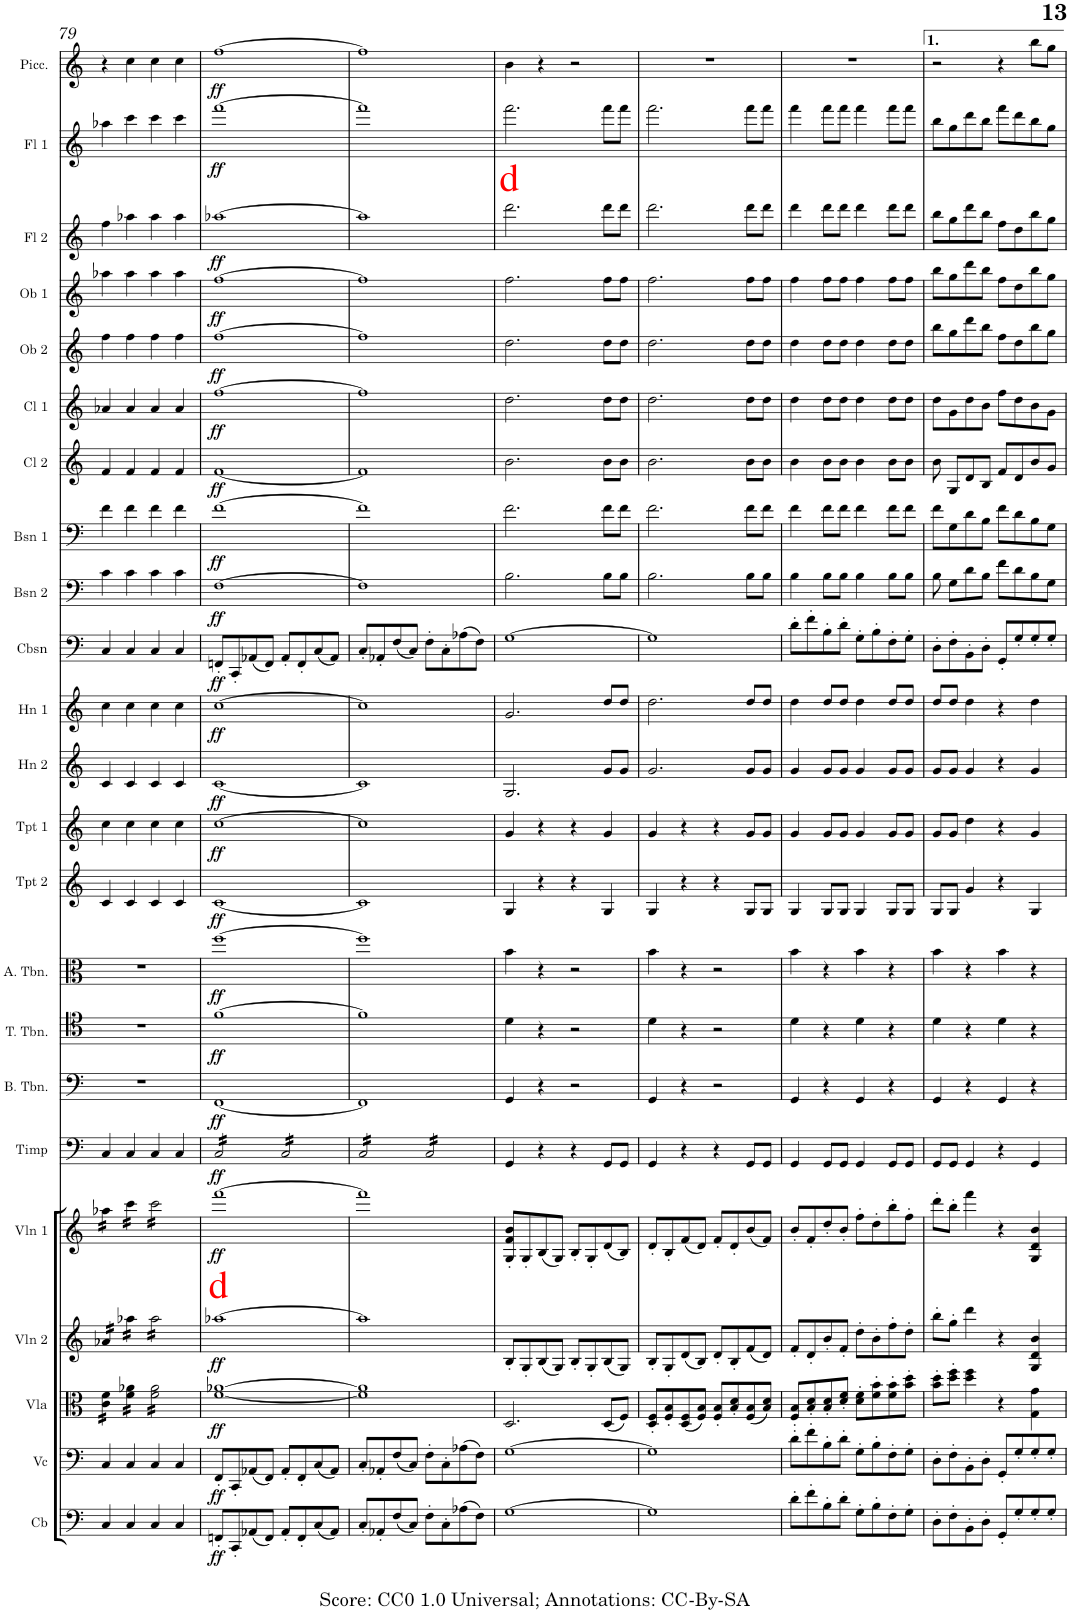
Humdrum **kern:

**kern	**dynam	**kern	**dynam	**kern	**dynam	**kern	**dynam	**kern	**text	**dynam	**kern	**dynam	**kern	**dynam	**kern	**dynam	**kern	**dynam	**kern	**dynam	**kern	**dynam	**kern	**dynam	**kern	**dynam	**kern	**dynam	**kern	**dynam	**kern	**dynam	**kern	**dynam	**kern	**dynam	**kern	**dynam	**kern	**dynam	**kern	**dynam	**kern	**text	**dynam	**kern	**dynam
*part23	*part23	*part22	*part22	*part21	*part21	*part20	*part20	*part19	*part19	*part19	*part18	*part18	*part17	*part17	*part16	*part16	*part15	*part15	*part14	*part14	*part13	*part13	*part12	*part12	*part11	*part11	*part10	*part10	*part9	*part9	*part8	*part8	*part7	*part7	*part6	*part6	*part5	*part5	*part4	*part4	*part3	*part3	*part2	*part2	*part2	*part1	*part1
*staff23	*staff23	*staff22	*staff22	*staff21	*staff21	*staff20	*staff20	*staff19	*staff19	*staff19	*staff18	*staff18	*staff17	*staff17	*staff16	*staff16	*staff15	*staff15	*staff14	*staff14	*staff13	*staff13	*staff12	*staff12	*staff11	*staff11	*staff10	*staff10	*staff9	*staff9	*staff8	*staff8	*staff7	*staff7	*staff6	*staff6	*staff5	*staff5	*staff4	*staff4	*staff3	*staff3	*staff2	*staff2	*staff2	*staff1	*staff1
*I"Contrabass	*	*I"Violoncello	*	*I"Viola	*	*I"Violin 2	*	*I"Violin 1	*	*	*I"Timpani	*	*I"Bass Trombone	*	*I"Tenor Trombone	*	*I"Alto Trombone	*	*I"C Trumpet 2	*	*I"C Trumpet 1	*	*I"C Horn 2	*	*I"C Horn 1	*	*I"Contrabassoon	*	*I"Bassoon 2	*	*I"Bassoon 1	*	*I"C Clarinet 2	*	*I"C Clarinet 1	*	*I"Oboe 2	*	*I"Oboe 1	*	*I"Flute 2	*	*I"Flute 1	*	*	*I"Piccolo	*
*I'Cb	*	*I'Vc	*	*I'Vla	*	*I'Vln 2	*	*I'Vln 1	*	*	*I'Timp	*	*I'B. Tbn.	*	*I'T. Tbn.	*	*I'A. Tbn.	*	*I'Tpt 2	*	*I'Tpt 1	*	*I'Hn 2	*	*I'Hn 1	*	*I'Cbsn	*	*I'Bsn 2	*	*I'Bsn 1	*	*I'Cl 2	*	*I'Cl 1	*	*I'Ob 2	*	*I'Ob 1	*	*I'Fl 2	*	*I'Fl 1	*	*	*I'Picc.	*
!!LO:PB:g=z
*clefF4	*	*clefF4	*	*clefC3	*	*clefG2	*	*clefG2	*	*	*clefF4	*	*clefF4	*	*clefC4	*	*clefC3	*	*clefG2	*	*clefG2	*	*clefG2	*	*clefG2	*	*clefF4	*	*clefF4	*	*clefF4	*	*clefG2	*	*clefG2	*	*clefG2	*	*clefG2	*	*clefG2	*	*clefG2	*	*	*clefG2	*
*Trd7c12	*	*	*	*	*	*	*	*	*	*	*	*	*	*	*	*	*	*	*	*	*	*	*Trd7c12	*	*Trd7c12	*	*Trd7c12	*	*	*	*	*	*Trd1c2	*	*Trd1c2	*	*	*	*	*	*	*	*	*	*	*Trd-7c-12	*
*k[]	*	*k[]	*	*k[]	*	*k[]	*	*k[]	*	*	*k[]	*	*k[]	*	*k[]	*	*k[]	*	*k[]	*	*k[]	*	*k[]	*	*k[]	*	*k[]	*	*k[]	*	*k[]	*	*k[]	*	*k[]	*	*k[]	*	*k[]	*	*k[]	*	*k[]	*	*	*k[]	*
*M4/4	*	*M4/4	*	*M4/4	*	*M4/4	*	*M4/4	*	*	*M4/4	*	*M4/4	*	*M4/4	*	*M4/4	*	*M4/4	*	*M4/4	*	*M4/4	*	*M4/4	*	*M4/4	*	*M4/4	*	*M4/4	*	*M4/4	*	*M4/4	*	*M4/4	*	*M4/4	*	*M4/4	*	*M4/4	*	*	*M4/4	*
*met(c)	*	*met(c)	*	*met(c)	*	*met(c)	*	*met(c)	*	*	*met(c)	*	*met(c)	*	*met(c)	*	*met(c)	*	*met(c)	*	*met(c)	*	*met(c)	*	*met(c)	*	*met(c)	*	*met(c)	*	*met(c)	*	*met(c)	*	*met(c)	*	*met(c)	*	*met(c)	*	*met(c)	*	*met(c)	*	*	*met(c)	*
=79	=79	=79	=79	=79	=79	=79	=79	=79	=79	=79	=79	=79	=79	=79	=79	=79	=79	=79	=79	=79	=79	=79	=79	=79	=79	=79	=79	=79	=79	=79	=79	=79	=79	=79	=79	=79	=79	=79	=79	=79	=79	=79	=79	=79	=79	=79	=79
*	*	*	*	*tremolo	*	*	*	*	*	*	*	*	*	*	*	*	*	*	*	*	*	*	*	*	*	*	*	*	*	*	*	*	*	*	*	*	*	*	*	*	*	*	*	*	*	*	*
*	*	*	*	*	*	*tremolo	*	*	*	*	*	*	*	*	*	*	*	*	*	*	*	*	*	*	*	*	*	*	*	*	*	*	*	*	*	*	*	*	*	*	*	*	*	*	*	*	*
*	*	*	*	*	*	*	*	*tremolo	*	*	*	*	*	*	*	*	*	*	*	*	*	*	*	*	*	*	*	*	*	*	*	*	*	*	*	*	*	*	*	*	*	*	*	*	*	*	*
4C/	.	4C/	.	16c\ 16f\LL	.	16a-X/LL	.	16aa-X\LL	.	.	4C/	.	1r	.	1r	.	1r	.	4c/	.	4cc\	.	4c/	.	4cc\	.	4C/	.	4c\	.	4f\	.	4f/	.	4a-X/	.	4ff\	.	4aa-X\	.	4ff\	.	4aa-X\	.	.	4r	.
.	.	.	.	16c\ 16f\	.	16a-X/	.	16aa-X\	.	.	.	.	.	.	.	.	.	.	.	.	.	.	.	.	.	.	.	.	.	.	.	.	.	.	.	.	.	.	.	.	.	.	.	.	.	.	.
.	.	.	.	16c\ 16f\	.	16a-X/	.	16aa-X\	.	.	.	.	.	.	.	.	.	.	.	.	.	.	.	.	.	.	.	.	.	.	.	.	.	.	.	.	.	.	.	.	.	.	.	.	.	.	.
.	.	.	.	16c\ 16f\JJ	.	16a-X/JJ	.	16aa-X\JJ	.	.	.	.	.	.	.	.	.	.	.	.	.	.	.	.	.	.	.	.	.	.	.	.	.	.	.	.	.	.	.	.	.	.	.	.	.	.	.
4C/	.	4C/	.	16f\ 16a-X\LL	.	16aa-X\LL	.	16ccc\LL	.	.	4C/	.	.	.	.	.	.	.	4c/	.	4cc\	.	4c/	.	4cc\	.	4C/	.	4c\	.	4f\	.	4f/	.	4a-/	.	4ff\	.	4aa-\	.	4aa-X\	.	4ccc\	.	.	4cc\	.
.	.	.	.	16f\ 16a-X\	.	16aa-X\	.	16ccc\	.	.	.	.	.	.	.	.	.	.	.	.	.	.	.	.	.	.	.	.	.	.	.	.	.	.	.	.	.	.	.	.	.	.	.	.	.	.	.
.	.	.	.	16f\ 16a-X\	.	16aa-X\	.	16ccc\	.	.	.	.	.	.	.	.	.	.	.	.	.	.	.	.	.	.	.	.	.	.	.	.	.	.	.	.	.	.	.	.	.	.	.	.	.	.	.
.	.	.	.	16f\ 16a-X\JJ	.	16aa-X\JJ	.	16ccc\JJ	.	.	.	.	.	.	.	.	.	.	.	.	.	.	.	.	.	.	.	.	.	.	.	.	.	.	.	.	.	.	.	.	.	.	.	.	.	.	.
4C/	.	4C/	.	16f\ 16a-\LL	.	16aa-\LL	.	16ccc\LL	.	.	4C/	.	.	.	.	.	.	.	4c/	.	4cc\	.	4c/	.	4cc\	.	4C/	.	4c\	.	4f\	.	4f/	.	4a-/	.	4ff\	.	4aa-\	.	4aa-\	.	4ccc\	.	.	4cc\	.
.	.	.	.	16f\ 16a-\	.	16aa-\	.	16ccc\	.	.	.	.	.	.	.	.	.	.	.	.	.	.	.	.	.	.	.	.	.	.	.	.	.	.	.	.	.	.	.	.	.	.	.	.	.	.	.
.	.	.	.	16f\ 16a-\	.	16aa-\	.	16ccc\	.	.	.	.	.	.	.	.	.	.	.	.	.	.	.	.	.	.	.	.	.	.	.	.	.	.	.	.	.	.	.	.	.	.	.	.	.	.	.
.	.	.	.	16f\ 16a-\	.	16aa-\	.	16ccc\	.	.	.	.	.	.	.	.	.	.	.	.	.	.	.	.	.	.	.	.	.	.	.	.	.	.	.	.	.	.	.	.	.	.	.	.	.	.	.
4C/	.	4C/	.	16f\ 16a-\	.	16aa-\	.	16ccc\	.	.	4C/	.	.	.	.	.	.	.	4c/	.	4cc\	.	4c/	.	4cc\	.	4C/	.	4c\	.	4f\	.	4f/	.	4a-/	.	4ff\	.	4aa-\	.	4aa-\	.	4ccc\	.	.	4cc\	.
.	.	.	.	16f\ 16a-\	.	16aa-\	.	16ccc\	.	.	.	.	.	.	.	.	.	.	.	.	.	.	.	.	.	.	.	.	.	.	.	.	.	.	.	.	.	.	.	.	.	.	.	.	.	.	.
.	.	.	.	16f\ 16a-\	.	16aa-\	.	16ccc\	.	.	.	.	.	.	.	.	.	.	.	.	.	.	.	.	.	.	.	.	.	.	.	.	.	.	.	.	.	.	.	.	.	.	.	.	.	.	.
.	.	.	.	16f\ 16a-\JJ	.	16aa-\JJ	.	16ccc\JJ	.	.	.	.	.	.	.	.	.	.	.	.	.	.	.	.	.	.	.	.	.	.	.	.	.	.	.	.	.	.	.	.	.	.	.	.	.	.	.
*	*	*	*	*	*	*	*	*Xtremolo	*	*	*	*	*	*	*	*	*	*	*	*	*	*	*	*	*	*	*	*	*	*	*	*	*	*	*	*	*	*	*	*	*	*	*	*	*	*	*
*	*	*	*	*	*	*Xtremolo	*	*	*	*	*	*	*	*	*	*	*	*	*	*	*	*	*	*	*	*	*	*	*	*	*	*	*	*	*	*	*	*	*	*	*	*	*	*	*	*	*
*	*	*	*	*Xtremolo	*	*	*	*	*	*	*	*	*	*	*	*	*	*	*	*	*	*	*	*	*	*	*	*	*	*	*	*	*	*	*	*	*	*	*	*	*	*	*	*	*	*	*
=80	=80	=80	=80	=80	=80	=80	=80	=80	=80	=80	=80	=80	=80	=80	=80	=80	=80	=80	=80	=80	=80	=80	=80	=80	=80	=80	=80	=80	=80	=80	=80	=80	=80	=80	=80	=80	=80	=80	=80	=80	=80	=80	=80	=80	=80	=80	=80
!	!LO:DY:b	!	!LO:DY:b	!	!LO:DY:b	!	!LO:DY:b	!	!LO:LY:b:color=#FF0000	!LO:DY:b	!	!LO:DY:b	!	!LO:DY:b	!	!LO:DY:b	!	!LO:DY:b	!	!LO:DY:b	!	!LO:DY:b	!	!LO:DY:b	!	!LO:DY:b	!	!LO:DY:b	!	!LO:DY:b	!	!LO:DY:b	!	!LO:DY:b	!	!LO:DY:b	!	!LO:DY:b	!	!LO:DY:b	!	!LO:DY:b	!	!	!LO:DY:b	!	!LO:DY:b
*	*	*	*	*	*	*	*	*	*	*	*tremolo	*	*	*	*	*	*	*	*	*	*	*	*	*	*	*	*	*	*	*	*	*	*	*	*	*	*	*	*	*	*	*	*	*	*	*	*
8FFn'/L	ff	8FF'/L	ff	[1f [1a-X	ff	[1aa-X	ff	[1fff	d	ff	16C/LL	ff	[1FF	ff	[1f	ff	[1ff	ff	[1c	ff	[1cc	ff	[1c	ff	[1cc	ff	8FFn'/L	ff	[1F	ff	[1f	ff	[1f	ff	[1ff	ff	[1ff	ff	[1ff	ff	[1aa-X	ff	[1fff	.	ff	[1ff	ff
.	.	.	.	.	.	.	.	.	.	.	16C/	.	.	.	.	.	.	.	.	.	.	.	.	.	.	.	.	.	.	.	.	.	.	.	.	.	.	.	.	.	.	.	.	.	.	.	.
8CC'/	.	8CC'/	.	.	.	.	.	.	.	.	16C/	.	.	.	.	.	.	.	.	.	.	.	.	.	.	.	8CC'/	.	.	.	.	.	.	.	.	.	.	.	.	.	.	.	.	.	.	.	.
.	.	.	.	.	.	.	.	.	.	.	16C/	.	.	.	.	.	.	.	.	.	.	.	.	.	.	.	.	.	.	.	.	.	.	.	.	.	.	.	.	.	.	.	.	.	.	.	.
(8AA-X/	.	(8AA-X/	.	.	.	.	.	.	.	.	16C/	.	.	.	.	.	.	.	.	.	.	.	.	.	.	.	(8AA-X/	.	.	.	.	.	.	.	.	.	.	.	.	.	.	.	.	.	.	.	.
.	.	.	.	.	.	.	.	.	.	.	16C/	.	.	.	.	.	.	.	.	.	.	.	.	.	.	.	.	.	.	.	.	.	.	.	.	.	.	.	.	.	.	.	.	.	.	.	.
8FF/J)	.	8FF/J)	.	.	.	.	.	.	.	.	16C/	.	.	.	.	.	.	.	.	.	.	.	.	.	.	.	8FF/J)	.	.	.	.	.	.	.	.	.	.	.	.	.	.	.	.	.	.	.	.
.	.	.	.	.	.	.	.	.	.	.	16C/JJ	.	.	.	.	.	.	.	.	.	.	.	.	.	.	.	.	.	.	.	.	.	.	.	.	.	.	.	.	.	.	.	.	.	.	.	.
8AA-'/L	.	8AA-'/L	.	.	.	.	.	.	.	.	16C/LL	.	.	.	.	.	.	.	.	.	.	.	.	.	.	.	8AA-'/L	.	.	.	.	.	.	.	.	.	.	.	.	.	.	.	.	.	.	.	.
.	.	.	.	.	.	.	.	.	.	.	16C/	.	.	.	.	.	.	.	.	.	.	.	.	.	.	.	.	.	.	.	.	.	.	.	.	.	.	.	.	.	.	.	.	.	.	.	.
8FF'/	.	8FF'/	.	.	.	.	.	.	.	.	16C/	.	.	.	.	.	.	.	.	.	.	.	.	.	.	.	8FF'/	.	.	.	.	.	.	.	.	.	.	.	.	.	.	.	.	.	.	.	.
.	.	.	.	.	.	.	.	.	.	.	16C/	.	.	.	.	.	.	.	.	.	.	.	.	.	.	.	.	.	.	.	.	.	.	.	.	.	.	.	.	.	.	.	.	.	.	.	.
(8C/	.	(8C/	.	.	.	.	.	.	.	.	16C/	.	.	.	.	.	.	.	.	.	.	.	.	.	.	.	(8C/	.	.	.	.	.	.	.	.	.	.	.	.	.	.	.	.	.	.	.	.
.	.	.	.	.	.	.	.	.	.	.	16C/	.	.	.	.	.	.	.	.	.	.	.	.	.	.	.	.	.	.	.	.	.	.	.	.	.	.	.	.	.	.	.	.	.	.	.	.
8AA-/J)	.	8AA-/J)	.	.	.	.	.	.	.	.	16C/	.	.	.	.	.	.	.	.	.	.	.	.	.	.	.	8AA-/J)	.	.	.	.	.	.	.	.	.	.	.	.	.	.	.	.	.	.	.	.
.	.	.	.	.	.	.	.	.	.	.	16C/JJ	.	.	.	.	.	.	.	.	.	.	.	.	.	.	.	.	.	.	.	.	.	.	.	.	.	.	.	.	.	.	.	.	.	.	.	.
=81	=81	=81	=81	=81	=81	=81	=81	=81	=81	=81	=81	=81	=81	=81	=81	=81	=81	=81	=81	=81	=81	=81	=81	=81	=81	=81	=81	=81	=81	=81	=81	=81	=81	=81	=81	=81	=81	=81	=81	=81	=81	=81	=81	=81	=81	=81	=81
8C'/L	.	8C'/L	.	1f] 1a-]	.	1aa-]	.	1fff]	.	.	16C/LL	.	1FF]	.	1f]	.	1ff]	.	1c]	.	1cc]	.	1c]	.	1cc]	.	8C'/L	.	1F]	.	1f]	.	1f]	.	1ff]	.	1ff]	.	1ff]	.	1aa-]	.	1fff]	.	.	1ff]	.
.	.	.	.	.	.	.	.	.	.	.	16C/	.	.	.	.	.	.	.	.	.	.	.	.	.	.	.	.	.	.	.	.	.	.	.	.	.	.	.	.	.	.	.	.	.	.	.	.
8AA-X'/	.	8AA-X'/	.	.	.	.	.	.	.	.	16C/	.	.	.	.	.	.	.	.	.	.	.	.	.	.	.	8AA-X'/	.	.	.	.	.	.	.	.	.	.	.	.	.	.	.	.	.	.	.	.
.	.	.	.	.	.	.	.	.	.	.	16C/	.	.	.	.	.	.	.	.	.	.	.	.	.	.	.	.	.	.	.	.	.	.	.	.	.	.	.	.	.	.	.	.	.	.	.	.
(8F/	.	(8F/	.	.	.	.	.	.	.	.	16C/	.	.	.	.	.	.	.	.	.	.	.	.	.	.	.	(8F/	.	.	.	.	.	.	.	.	.	.	.	.	.	.	.	.	.	.	.	.
.	.	.	.	.	.	.	.	.	.	.	16C/	.	.	.	.	.	.	.	.	.	.	.	.	.	.	.	.	.	.	.	.	.	.	.	.	.	.	.	.	.	.	.	.	.	.	.	.
8C/J)	.	8C/J)	.	.	.	.	.	.	.	.	16C/	.	.	.	.	.	.	.	.	.	.	.	.	.	.	.	8C/J)	.	.	.	.	.	.	.	.	.	.	.	.	.	.	.	.	.	.	.	.
.	.	.	.	.	.	.	.	.	.	.	16C/JJ	.	.	.	.	.	.	.	.	.	.	.	.	.	.	.	.	.	.	.	.	.	.	.	.	.	.	.	.	.	.	.	.	.	.	.	.
8F'\L	.	8F'\L	.	.	.	.	.	.	.	.	16C/LL	.	.	.	.	.	.	.	.	.	.	.	.	.	.	.	8F'\L	.	.	.	.	.	.	.	.	.	.	.	.	.	.	.	.	.	.	.	.
.	.	.	.	.	.	.	.	.	.	.	16C/	.	.	.	.	.	.	.	.	.	.	.	.	.	.	.	.	.	.	.	.	.	.	.	.	.	.	.	.	.	.	.	.	.	.	.	.
8C'\	.	8C'\	.	.	.	.	.	.	.	.	16C/	.	.	.	.	.	.	.	.	.	.	.	.	.	.	.	8C'\	.	.	.	.	.	.	.	.	.	.	.	.	.	.	.	.	.	.	.	.
.	.	.	.	.	.	.	.	.	.	.	16C/	.	.	.	.	.	.	.	.	.	.	.	.	.	.	.	.	.	.	.	.	.	.	.	.	.	.	.	.	.	.	.	.	.	.	.	.
(8A-X\	.	(8A-X\	.	.	.	.	.	.	.	.	16C/	.	.	.	.	.	.	.	.	.	.	.	.	.	.	.	(8A-X\	.	.	.	.	.	.	.	.	.	.	.	.	.	.	.	.	.	.	.	.
.	.	.	.	.	.	.	.	.	.	.	16C/	.	.	.	.	.	.	.	.	.	.	.	.	.	.	.	.	.	.	.	.	.	.	.	.	.	.	.	.	.	.	.	.	.	.	.	.
8F\J)	.	8F\J)	.	.	.	.	.	.	.	.	16C/	.	.	.	.	.	.	.	.	.	.	.	.	.	.	.	8F\J)	.	.	.	.	.	.	.	.	.	.	.	.	.	.	.	.	.	.	.	.
.	.	.	.	.	.	.	.	.	.	.	16C/JJ	.	.	.	.	.	.	.	.	.	.	.	.	.	.	.	.	.	.	.	.	.	.	.	.	.	.	.	.	.	.	.	.	.	.	.	.
*	*	*	*	*	*	*	*	*	*	*	*Xtremolo	*	*	*	*	*	*	*	*	*	*	*	*	*	*	*	*	*	*	*	*	*	*	*	*	*	*	*	*	*	*	*	*	*	*	*	*
=82	=82	=82	=82	=82	=82	=82	=82	=82	=82	=82	=82	=82	=82	=82	=82	=82	=82	=82	=82	=82	=82	=82	=82	=82	=82	=82	=82	=82	=82	=82	=82	=82	=82	=82	=82	=82	=82	=82	=82	=82	=82	=82	=82	=82	=82	=82	=82
!	!	!	!	!	!	!	!	!	!	!	!	!	!	!	!	!	!	!	!	!	!	!	!	!	!	!	!	!	!	!	!	!	!	!	!	!	!	!	!	!	!	!	!	!LO:LY:b:color=#FF0000	!	!	!
[1G	.	[1G	.	2.D/	.	8B'/L	.	8G/' 8f/' 8b/'L	.	.	4GG/	.	4GG/	.	4d\	.	4b\	.	4G/	.	4g/	.	2.G/	.	2.g/	.	[1G	.	2.B\	.	2.f\	.	2.b\	.	2.dd\	.	2.dd\	.	2.ff\	.	2.ddd\	.	2.fff\	d	.	4b\	.
.	.	.	.	.	.	8G'/	.	8G'/	.	.	.	.	.	.	.	.	.	.	.	.	.	.	.	.	.	.	.	.	.	.	.	.	.	.	.	.	.	.	.	.	.	.	.	.	.	.	.
.	.	.	.	.	.	(8B/	.	(8B/	.	.	4r	.	4r	.	4r	.	4r	.	4r	.	4r	.	.	.	.	.	.	.	.	.	.	.	.	.	.	.	.	.	.	.	.	.	.	.	.	4r	.
.	.	.	.	.	.	8G/J)	.	8G/J)	.	.	.	.	.	.	.	.	.	.	.	.	.	.	.	.	.	.	.	.	.	.	.	.	.	.	.	.	.	.	.	.	.	.	.	.	.	.	.
.	.	.	.	.	.	8B'/L	.	8B'/L	.	.	4r	.	2r	.	2r	.	2r	.	4r	.	4r	.	.	.	.	.	.	.	.	.	.	.	.	.	.	.	.	.	.	.	.	.	.	.	.	2r	.
.	.	.	.	.	.	8G'/	.	8G'/	.	.	.	.	.	.	.	.	.	.	.	.	.	.	.	.	.	.	.	.	.	.	.	.	.	.	.	.	.	.	.	.	.	.	.	.	.	.	.
.	.	.	.	(8D/L	.	(8B/	.	(8d/	.	.	8GG/L	.	.	.	.	.	.	.	4G/	.	4g/	.	8g/L	.	8dd/L	.	.	.	8B\L	.	8f\L	.	8b\L	.	8dd\L	.	8dd\L	.	8ff\L	.	8ddd\L	.	8fff\L	.	.	.	.
.	.	.	.	8F/J)	.	8G/J)	.	8B/J)	.	.	8GG/J	.	.	.	.	.	.	.	.	.	.	.	8g/J	.	8dd/J	.	.	.	8B\J	.	8f\J	.	8b\J	.	8dd\J	.	8dd\J	.	8ff\J	.	8ddd\J	.	8fff\J	.	.	.	.
=83	=83	=83	=83	=83	=83	=83	=83	=83	=83	=83	=83	=83	=83	=83	=83	=83	=83	=83	=83	=83	=83	=83	=83	=83	=83	=83	=83	=83	=83	=83	=83	=83	=83	=83	=83	=83	=83	=83	=83	=83	=83	=83	=83	=83	=83	=83	=83
1G]	.	1G]	.	8D/' 8F/'L	.	8B'/L	.	8d'/L	.	.	4GG/	.	4GG/	.	4d\	.	4b\	.	4G/	.	4g/	.	2.g/	.	2.dd\	.	1G]	.	2.B\	.	2.f\	.	2.b\	.	2.dd\	.	2.dd\	.	2.ff\	.	2.ddd\	.	2.fff\	.	.	1r	.
.	.	.	.	8F/' 8B/'	.	8G'/	.	8B'/	.	.	.	.	.	.	.	.	.	.	.	.	.	.	.	.	.	.	.	.	.	.	.	.	.	.	.	.	.	.	.	.	.	.	.	.	.	.	.
.	.	.	.	(8D/ 8F/	.	(8d/	.	(8f/	.	.	4r	.	4r	.	4r	.	4r	.	4r	.	4r	.	.	.	.	.	.	.	.	.	.	.	.	.	.	.	.	.	.	.	.	.	.	.	.	.	.
.	.	.	.	8F/ 8B/J)	.	8B/J)	.	8d/J)	.	.	.	.	.	.	.	.	.	.	.	.	.	.	.	.	.	.	.	.	.	.	.	.	.	.	.	.	.	.	.	.	.	.	.	.	.	.	.
.	.	.	.	8F/' 8B/'L	.	8d'/L	.	8f'/L	.	.	4r	.	2r	.	2r	.	2r	.	4r	.	4r	.	.	.	.	.	.	.	.	.	.	.	.	.	.	.	.	.	.	.	.	.	.	.	.	.	.
.	.	.	.	8B/' 8d/'	.	8B'/	.	8d'/	.	.	.	.	.	.	.	.	.	.	.	.	.	.	.	.	.	.	.	.	.	.	.	.	.	.	.	.	.	.	.	.	.	.	.	.	.	.	.
.	.	.	.	(8F/ 8B/	.	(8f/	.	(8b/	.	.	8GG/L	.	.	.	.	.	.	.	8G/L	.	8g/L	.	8g/L	.	8dd/L	.	.	.	8B\L	.	8f\L	.	8b\L	.	8dd\L	.	8dd\L	.	8ff\L	.	8ddd\L	.	8fff\L	.	.	.	.
.	.	.	.	8B/ 8d/J)	.	8d/J)	.	8f/J)	.	.	8GG/J	.	.	.	.	.	.	.	8G/J	.	8g/J	.	8g/J	.	8dd/J	.	.	.	8B\J	.	8f\J	.	8b\J	.	8dd\J	.	8dd\J	.	8ff\J	.	8ddd\J	.	8fff\J	.	.	.	.
=84	=84	=84	=84	=84	=84	=84	=84	=84	=84	=84	=84	=84	=84	=84	=84	=84	=84	=84	=84	=84	=84	=84	=84	=84	=84	=84	=84	=84	=84	=84	=84	=84	=84	=84	=84	=84	=84	=84	=84	=84	=84	=84	=84	=84	=84	=84	=84
8d'\L	.	8d'\L	.	8F/' 8B/'L	.	8f'/L	.	8b'/L	.	.	4GG/	.	4GG/	.	4d\	.	4b\	.	4G/	.	4g/	.	4g/	.	4dd\	.	8d'\L	.	4B\	.	4f\	.	4b\	.	4dd\	.	4dd\	.	4ff\	.	4ddd\	.	4fff\	.	.	1r	.
8f'\	.	8f'\	.	8B/' 8d/'	.	8d'/	.	8f'/	.	.	.	.	.	.	.	.	.	.	.	.	.	.	.	.	.	.	8f'\	.	.	.	.	.	.	.	.	.	.	.	.	.	.	.	.	.	.	.	.
8B'\	.	8B'\	.	8B/' 8d/'	.	8b'/	.	8dd'/	.	.	8GG/L	.	4r	.	4r	.	4r	.	8G/L	.	8g/L	.	8g/L	.	8dd/L	.	8B'\	.	8B\L	.	8f\L	.	8b\L	.	8dd\L	.	8dd\L	.	8ff\L	.	8ddd\L	.	8fff\L	.	.	.	.
8d'\J	.	8d'\J	.	8d/' 8f/'J	.	8f'/J	.	8b'/J	.	.	8GG/J	.	.	.	.	.	.	.	8G/J	.	8g/J	.	8g/J	.	8dd/J	.	8d'\J	.	8B\J	.	8f\J	.	8b\J	.	8dd\J	.	8dd\J	.	8ff\J	.	8ddd\J	.	8fff\J	.	.	.	.
8G'\L	.	8G'\L	.	8d\' 8f\'L	.	8dd'\L	.	8ff'\L	.	.	4GG/	.	4GG/	.	4d\	.	4b\	.	4G/	.	4g/	.	4g/	.	4dd\	.	8G'\L	.	4B\	.	4f\	.	4b\	.	4dd\	.	4dd\	.	4ff\	.	4ddd\	.	4fff\	.	.	.	.
8B'\	.	8B'\	.	8f\' 8b\'	.	8b'\	.	8dd'\	.	.	.	.	.	.	.	.	.	.	.	.	.	.	.	.	.	.	8B'\	.	.	.	.	.	.	.	.	.	.	.	.	.	.	.	.	.	.	.	.
8F'\	.	8F'\	.	8f\' 8b\'	.	8ff'\	.	8bb'\	.	.	8GG/L	.	4r	.	4r	.	4r	.	8G/L	.	8g/L	.	8g/L	.	8dd/L	.	8F'\	.	8B\L	.	8f\L	.	8b\L	.	8dd\L	.	8dd\L	.	8ff\L	.	8ddd\L	.	8fff\L	.	.	.	.
8G'\J	.	8G'\J	.	8b\' 8dd\'J	.	8dd'\J	.	8ff'\J	.	.	8GG/J	.	.	.	.	.	.	.	8G/J	.	8g/J	.	8g/J	.	8dd/J	.	8G'\J	.	8B\J	.	8f\J	.	8b\J	.	8dd\J	.	8dd\J	.	8ff\J	.	8ddd\J	.	8fff\J	.	.	.	.
=85	=85	=85	=85	=85	=85	=85	=85	=85	=85	=85	=85	=85	=85	=85	=85	=85	=85	=85	=85	=85	=85	=85	=85	=85	=85	=85	=85	=85	=85	=85	=85	=85	=85	=85	=85	=85	=85	=85	=85	=85	=85	=85	=85	=85	=85	=85	=85
8D'\L	.	8D'\L	.	8b\' 8dd\'L	.	8bb'\L	.	8ddd'\L	.	.	8GG/L	.	4GG/	.	4d\	.	4b\	.	8G/L	.	8g/L	.	8g/L	.	8dd/L	.	8D'\L	.	8B\	.	8f\L	.	8b\	.	8dd\L	.	8bb\L	.	8bb\L	.	8bb\L	.	8bb\L	.	.	2r	.
8F'\	.	8F'\	.	8dd\' 8ff\'J	.	8gg'\J	.	8bb'\J	.	.	8GG/J	.	.	.	.	.	.	.	8G/J	.	8g/J	.	8g/J	.	8dd/J	.	8F'\	.	8G\L	.	8G\	.	8G/L	.	8g\	.	8gg\	.	8gg\	.	8gg\	.	8gg\	.	.	.	.
8BB'\	.	8BB'\	.	4dd\ 4ff\	.	4ddd\	.	4fff\	.	.	4GG/	.	4r	.	4r	.	4r	.	4g/	.	4dd\	.	4g/	.	4dd\	.	8BB'\	.	8d\	.	8d\	.	8d/	.	8dd\	.	8ddd\	.	8ddd\	.	8ddd\	.	8ddd\	.	.	.	.
8D'\J	.	8D'\J	.	.	.	.	.	.	.	.	.	.	.	.	.	.	.	.	.	.	.	.	.	.	.	.	8D'\J	.	8B\J	.	8B\J	.	8B/J	.	8b\J	.	8bb\J	.	8bb\J	.	8bb\J	.	8bb\J	.	.	.	.
8GG'/L	.	8GG'/L	.	4r	.	4r	.	4r	.	.	4r	.	4GG/	.	4d\	.	4b\	.	4r	.	4r	.	4r	.	4r	.	8GG'/L	.	8f\L	.	8f\L	.	8f/L	.	8ff\L	.	8ff\L	.	8ff\L	.	8ff\L	.	8fff\L	.	.	4r	.
8G'/	.	8G'/	.	.	.	.	.	.	.	.	.	.	.	.	.	.	.	.	.	.	.	.	.	.	.	.	8G'/	.	8d\	.	8d\	.	8d/	.	8dd\	.	8dd\	.	8dd\	.	8dd\	.	8ddd\	.	.	.	.
8G'/	.	8G'/	.	4G\ 4g\	.	4G/ 4d/ 4b/	.	4G/ 4d/ 4b/	.	.	4GG/	.	4r	.	4r	.	4r	.	4G/	.	4g/	.	4g/	.	4dd\	.	8G'/	.	8B\	.	8B\	.	8b/	.	8b\	.	8bb\	.	8bb\	.	8bb\	.	8bb\	.	.	8bb\L	.
8G'/J	.	8G'/J	.	.	.	.	.	.	.	.	.	.	.	.	.	.	.	.	.	.	.	.	.	.	.	.	8G'/J	.	8G\J	.	8G\J	.	8g/J	.	8g\J	.	8gg\J	.	8gg\J	.	8gg\J	.	8gg\J	.	.	8gg\J	.
=	=	=	=	=	=	=	=	=	=	=	=	=	=	=	=	=	=	=	=	=	=	=	=	=	=	=	=	=	=	=	=	=	=	=	=	=	=	=	=	=	=	=	=	=	=	=	=
*-	*-	*-	*-	*-	*-	*-	*-	*-	*-	*-	*-	*-	*-	*-	*-	*-	*-	*-	*-	*-	*-	*-	*-	*-	*-	*-	*-	*-	*-	*-	*-	*-	*-	*-	*-	*-	*-	*-	*-	*-	*-	*-	*-	*-	*-	*-	*-
